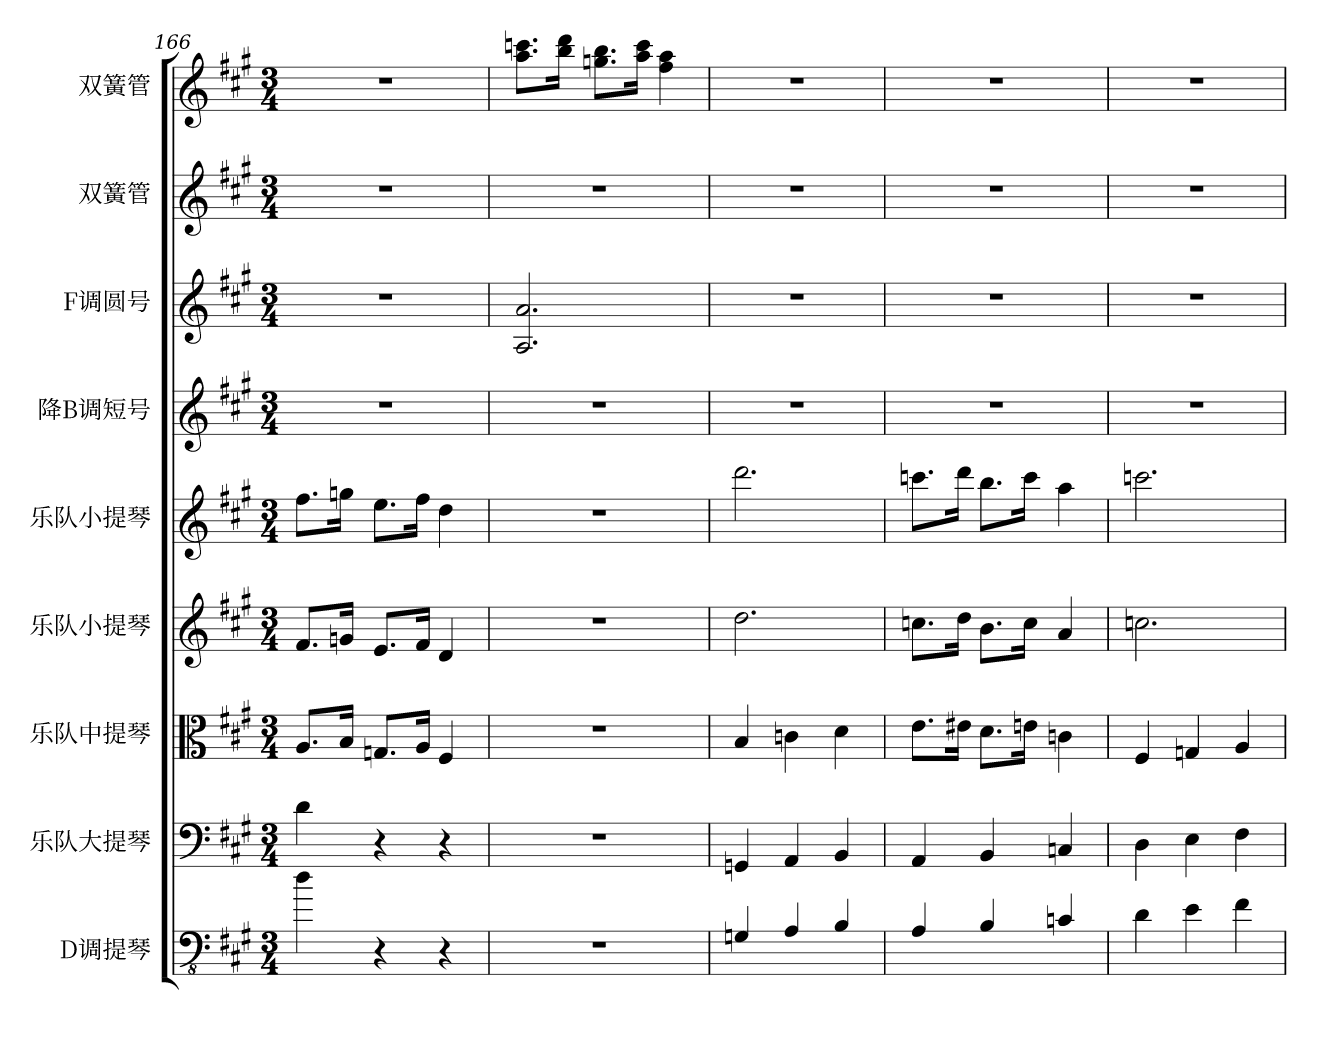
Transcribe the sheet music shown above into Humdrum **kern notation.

**kern	**kern	**kern	**kern	**kern	**kern	**kern	**kern	**kern
*part9	*part8	*part7	*part6	*part5	*part4	*part3	*part2	*part1
*staff9	*staff8	*staff7	*staff6	*staff5	*staff4	*staff3	*staff2	*staff1
*I"D调提琴	*I"乐队大提琴	*I"乐队中提琴	*I"乐队小提琴	*I"乐队小提琴	*I"降B调短号	*I"F调圆号	*I"双簧管	*I"双簧管
*clefFv4	*clefF4	*clefC3	*clefG2	*clefG2	*clefG2	*clefG2	*clefG2	*clefG2
*ITrd7c12	*	*	*	*	*ITrd1c2	*ITrd4c7	*	*
*k[f#c#g#]	*k[f#c#g#]	*k[f#c#g#]	*k[f#c#g#]	*k[f#c#g#]	*k[f#]	*k[f#c#]	*k[f#c#g#]	*k[f#c#g#]
*M3/4	*M3/4	*M3/4	*M3/4	*M3/4	*M3/4	*M3/4	*M3/4	*M3/4
=166	=166	=166	=166	=166	=166	=166	=166	=166
4D\	4d\	8.A/L	8.f#/L	8.ff#\L	2.r	2.r	2.r	2.r
.	.	16B/Jk	16gn/Jk	16ggn\Jk	.	.	.	.
4r	4r	8.Gn/L	8.e/L	8.ee\L	.	.	.	.
.	.	16A/Jk	16f#/Jk	16ff#\Jk	.	.	.	.
4r	4r	4F#/	4d/	4dd\	.	.	.	.
!!LO:PB:g=z
=167	=167	=167	=167	=167	=167	=167	=167	=167
2.r	2.r	2.r	2.r	2.r	2.r	2.D/ 2.d/	2.r	8.aa\ 8.cccn\L
.	.	.	.	.	.	.	.	16bb\ 16ddd\Jk
.	.	.	.	.	.	.	.	8.ggn\ 8.bb\L
.	.	.	.	.	.	.	.	16aa\ 16ccc\Jk
.	.	.	.	.	.	.	.	4ff#\ 4aa\
=168	=168	=168	=168	=168	=168	=168	=168	=168
4GGGn/	4GGn/	4B/	2.dd\	2.ddd\	2.r	2.r	2.r	2.r
4AAA/	4AA/	4cn\	.	.	.	.	.	.
4BBB/	4BB/	4d\	.	.	.	.	.	.
=169	=169	=169	=169	=169	=169	=169	=169	=169
4AAA/	4AA/	8.e\L	8.ccn\L	8.cccn\L	2.r	2.r	2.r	2.r
.	.	16e#X\Jk	16dd\Jk	16ddd\Jk	.	.	.	.
4BBB/	4BB/	8.d\L	8.b\L	8.bb\L	.	.	.	.
.	.	16en\Jk	16cc\Jk	16ccc\Jk	.	.	.	.
4CCn/	4Cn/	4cn\	4a/	4aa\	.	.	.	.
=170	=170	=170	=170	=170	=170	=170	=170	=170
4DD\	4D\	4F#/	2.ccn\	2.cccn\	2.r	2.r	2.r	2.r
4EE\	4E\	4Gn/	.	.	.	.	.	.
4FF#\	4F#\	4A/	.	.	.	.	.	.
=	=	=	=	=	=	=	=	=
*-	*-	*-	*-	*-	*-	*-	*-	*-
